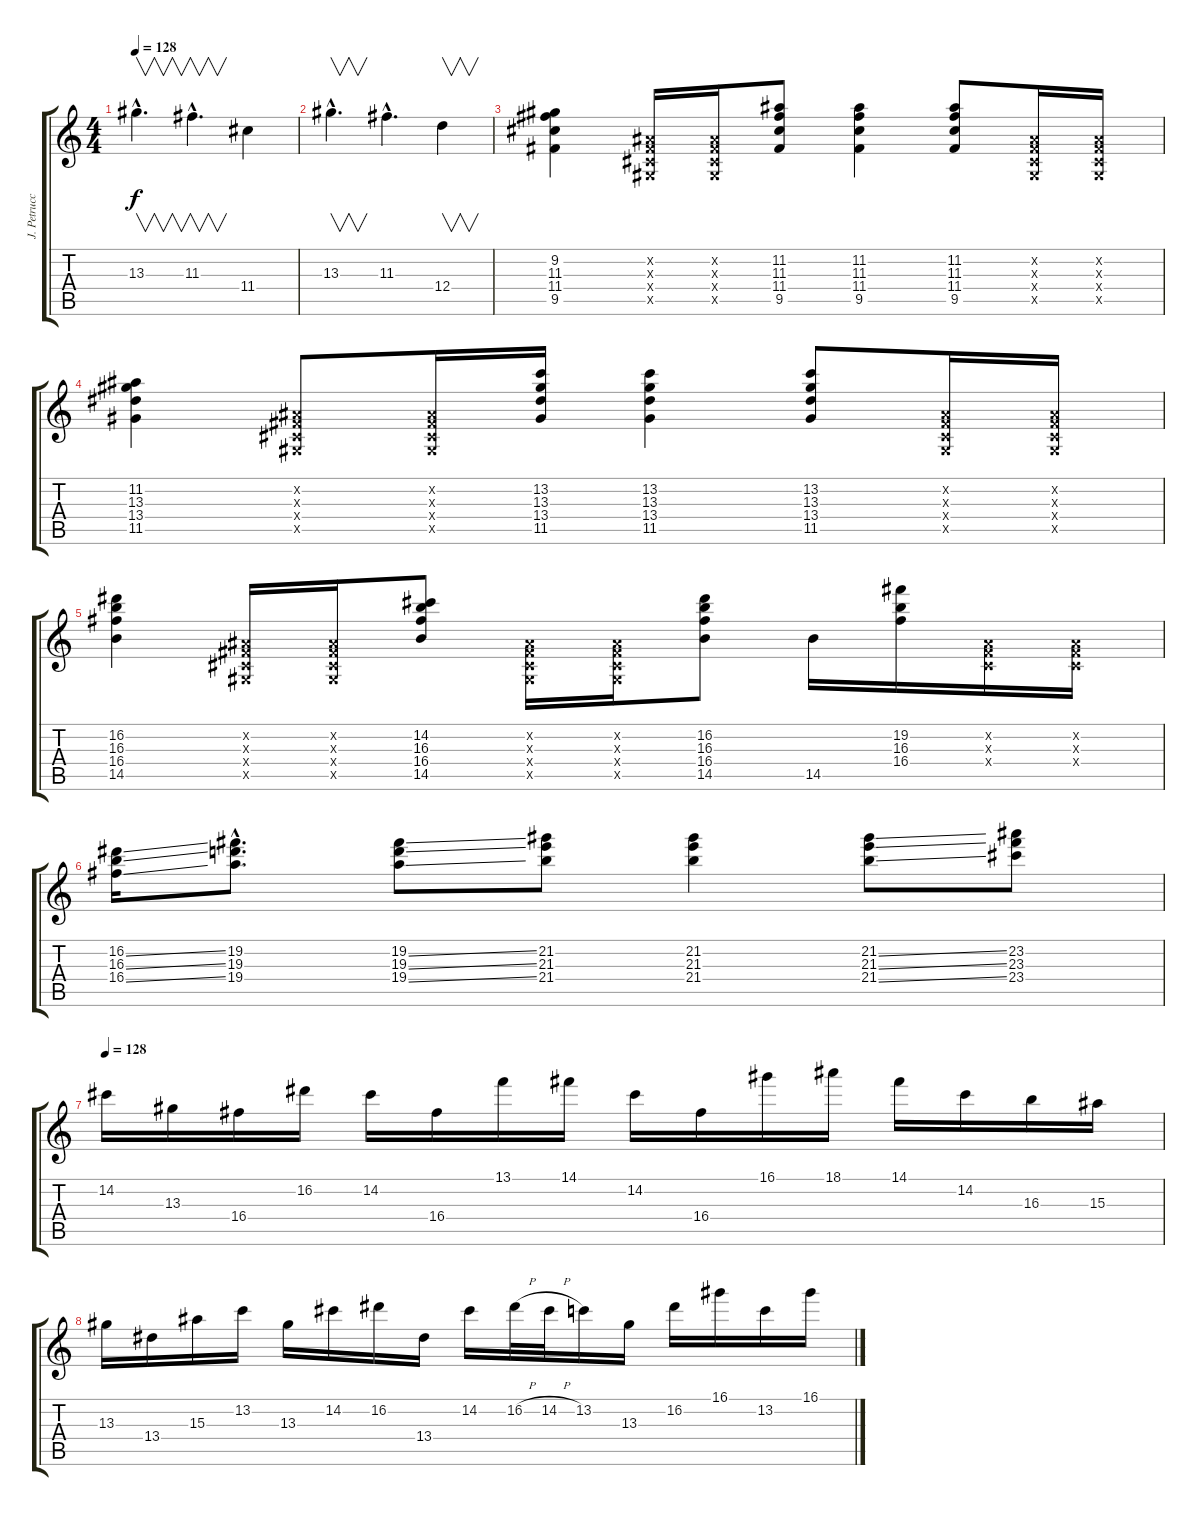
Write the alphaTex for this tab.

\track ("J. Petrucci" "J. Petrucc") {instrument overdrivenguitar}
\staff {score tabs}
\tuning (E4 B3 G3 D3 A2 E2) {hide}
\ts (4 4)
\tempo 128
\clef g2
\ks c
13.3{hac}.4{v d dy f} 11.3{hac}.4{v d} 11.4.4 |
13.3{hac}.4{v d} 11.3{hac}.4{d} 12.4.4{v} |
(9.2 11.3 11.4 9.5).4 (-1.2{x} -1.3{x} -1.4{x} -1.5{x}).16 (-1.2{x} -1.3{x} -1.4{x} -1.5{x}).16 (11.2 11.3 11.4 9.5).8 (11.2 11.3 11.4 9.5).4 (11.2 11.3 11.4 9.5).8 (-1.2{x} -1.3{x} -1.4{x} -1.5{x}).16 (-1.2{x} -1.3{x} -1.4{x} -1.5{x}).16 |
(11.2 13.3 13.4 11.5).4 (-1.2{x} -1.3{x} -1.4{x} -1.5{x}).8 (-1.2{x} -1.3{x} -1.4{x} -1.5{x}).16 (13.2 13.3 13.4 11.5).16 (13.2 13.3 13.4 11.5).4 (13.2 13.3 13.4 11.5).8 (-1.2{x} -1.3{x} -1.4{x} -1.5{x}).16 (-1.2{x} -1.3{x} -1.4{x} -1.5{x}).16 |
(16.2 16.3 16.4 14.5).4 (-1.2{x} -1.3{x} -1.4{x} -1.5{x}).16 (-1.2{x} -1.3{x} -1.4{x} -1.5{x}).16 (14.2 16.3 16.4 14.5).8 (-1.2{x} -1.3{x} -1.4{x} -1.5{x}).16 (-1.2{x} -1.3{x} -1.4{x} -1.5{x}).16 (16.2 16.3 16.4 14.5).8 14.5.16 (19.2 16.3 16.4).16 (-1.2{x} -1.3{x} -1.4{x}).16 (-1.2{x} -1.3{x} -1.4{x}).16 |
(16.2{ss} 16.3{ss} 16.4{ss}).16 (19.2{hac} 19.3{hac} 19.4{hac}).8{d} (19.2{ss} 19.3{ss} 19.4{ss}).8 (21.2 21.3 21.4).8 (21.2 21.3 21.4).4 (21.2{ss} 21.3{ss} 21.4{ss}).8 (23.2 23.3 23.4).8 |
\tempo 128
14.2.16 13.3.16 16.4.16 16.2.16 14.2.16 16.4.16 13.1.16 14.1.16 14.2.16 16.4.16 16.1.16 18.1.16 14.1.16 14.2.16 16.3.16 15.3.16 |
13.3.16 13.4.16 15.3.16 13.2.16 13.3.16 14.2.16 16.2.16 13.4.16 14.2.16 16.2{h}.32 14.2{h}.32 13.2.16 13.3.16 16.2.16 16.1.16 13.2.16 16.1.16
